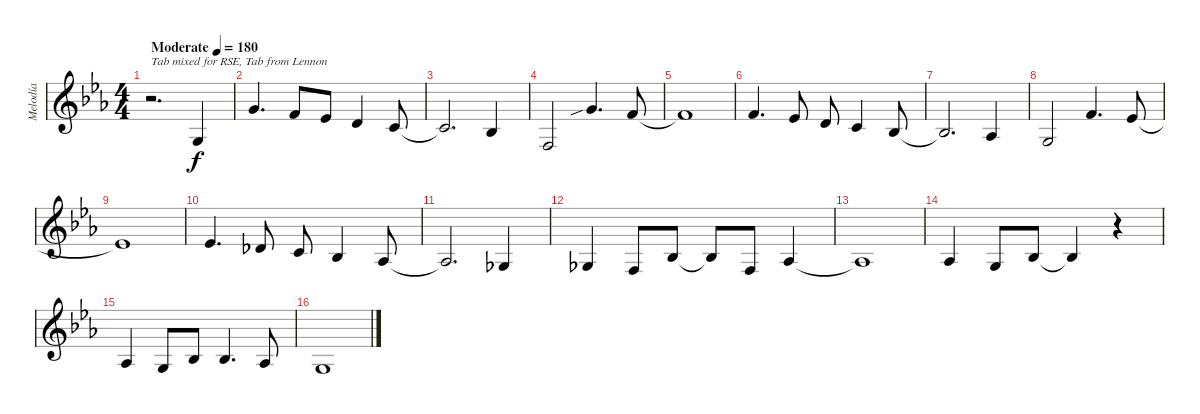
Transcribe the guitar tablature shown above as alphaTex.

\track ("Melodía" "Melodía") {instrument tenorsax}
\staff {score}
\tuning (E4 B3 G3 D3 A2 E2) {hide}
\ts (4 4)
\tempo (180 "Moderate")
\clef g2
\ks eb
r.2{d txt "Tab mixed for RSE, Tab from Lennon" dy f instrument tenorsax} 0.3.4 |
3.1.4{d} 1.1.8{beam merge} 4.2.8 3.2.4 1.2.8 |
1.2{t}.2{d} 3.3.4 |
3.4.2 3.1{sib}.4{d} 1.1.8 |
1.1{t}.1 |
1.1.4{d} 4.2.8 3.2.8 1.2.4 3.3.8 |
3.3{t}.2{d} 1.3.4 |
0.3.2 1.1.4{d} 4.2.8 |
4.2{t}.1 |
4.2.4{d} 2.2.8 1.2.8 3.3.4 1.3.8 |
1.3{t}.2{d} 4.4.4 |
4.4.4 3.4.8 3.3.8 3.3{t}.8 3.4.8 1.3.4 |
1.3{t}.1 |
1.3.4 0.3.8 3.3.8 3.3{t}.4 r.4 |
1.3.4 0.3.8 3.3.8 3.3.4{d} 1.3.8 |
0.3.1
